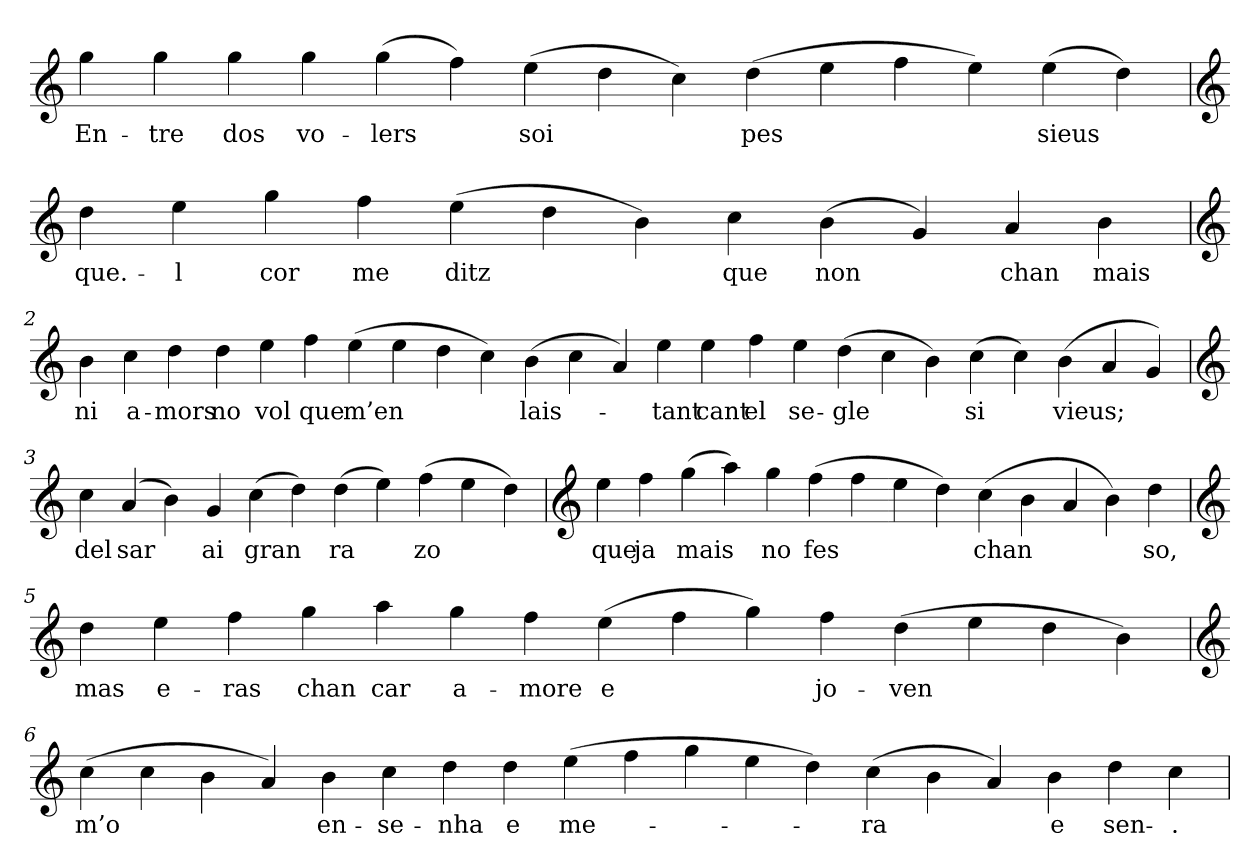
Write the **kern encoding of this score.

**kern	**text
*part1	*part1
*staff1	*staff1
*clefG2	*
=	=
4gg	En-
4gg	-tre
4gg	dos
4gg	vo-
(4gg	-lers
4ff)	.
(4ee	soi
4dd	.
4cc)	.
(4dd	pes
4ee	.
4ff	.
4ee)	.
(4ee	sieus
4dd)	.
=1	=1
*clefG2	*
4dd	que.-
4ee	-l
4gg	cor
4ff	me
(4ee	ditz
4dd	.
4b)	.
4cc	que
(4b	non
4g)	.
4a	chan
4b	mais
=2	=2
*clefG2	*
4b	ni
4cc	a-
4dd	-mors
4dd	no
4ee	vol
4ff	que
(4ee	m’en
4ee	.
4dd	.
4cc)	.
(4b	lais-
4cc	.
4a)	.
4ee	-tant
4ee	cant
4ff	el
4ee	se-
(4dd	-gle
4cc	.
4b)	.
(4cc	si
4cc)	.
(4b	vieus;
4a	.
4g)	.
=3	=3
*clefG2	*
4cc	del
(4a	sar
4b)	.
4g	ai
(4cc	gran
4dd)	.
(4dd	ra
4ee)	.
(4ff	zo
4ee	.
4dd)	.
=4	=4
*clefG2	*
4ee	que
4ff	ja
(4gg	mais
4aa)	.
4gg	no
(4ff	fes
4ff	.
4ee	.
4dd)	.
(4cc	chan
4b	.
4a	.
4b)	.
4dd	so,
=5	=5
*clefG2	*
4dd	mas
4ee	e-
4ff	-ras
4gg	chan
4aa	car
4gg	a-
4ff	-more
(4ee	e
4ff	.
4gg)	.
4ff	jo-
(4dd	-ven
4ee	.
4dd	.
4b)	.
=6	=6
*clefG2	*
(4cc	m’o
4cc	.
4b	.
4a)	.
4b	en-
4cc	-se-
4dd	-nha
4dd	e
(4ee	me-
4ff	.
4gg	.
4ee	.
4dd)	.
(4cc	-ra
4b	.
4a)	.
4b	e
4dd	sen-
4cc	-.
=	=
*-	*-
